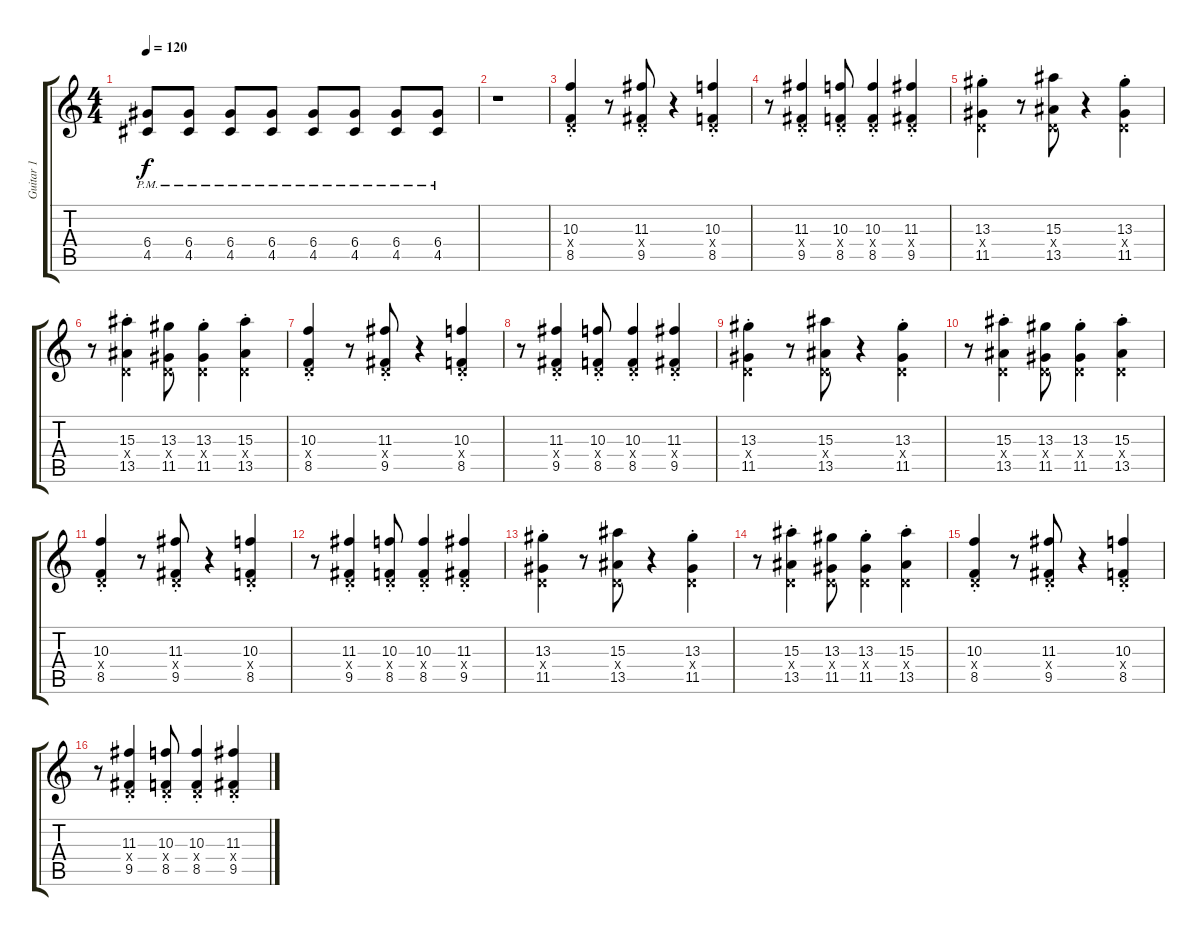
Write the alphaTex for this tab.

\track ("Guitar 1" "Guitar 1") {instrument distortionguitar}
\staff {score tabs}
\tuning (E4 B3 G3 D3 A2 E2) {hide}
\ts (4 4)
\tempo 120
\clef g2
\ks c
(6.4{pm} 4.5{pm}).8{dy f} (6.4{pm} 4.5{pm}).8 (6.4{pm} 4.5{pm}).8 (6.4{pm} 4.5{pm}).8 (6.4{pm} 4.5{pm}).8 (6.4{pm} 4.5{pm}).8 (6.4{pm} 4.5{pm}).8 (6.4{pm} 4.5{pm}).8 |
r.1 |
(10.3{st} 0.4{x} 8.5{st}).4 r.8 (11.3{st} 0.4{x} 9.5{st}).8 r.4 (10.3{st} 0.4{x} 8.5{st}).4 |
r.8 (11.3{st} 0.4{x} 9.5{st}).4 (10.3{st} 0.4{x} 8.5{st}).8 (10.3{st} 0.4{x} 8.5{st}).4 (11.3{st} 0.4{x} 9.5{st}).4 |
(13.3{st} 0.4{x} 11.5{st}).4 r.8 (15.3 0.4{x} 13.5).8 r.4 (13.3{st} 0.4{x} 11.5{st}).4 |
r.8 (15.3{st} 0.4{x} 13.5{st}).4 (13.3 0.4{x} 11.5).8 (13.3{st} 0.4{x} 11.5{st}).4 (15.3{st} 0.4{x} 13.5{st}).4 |
(10.3{st} 0.4{x} 8.5{st}).4 r.8 (11.3{st} 0.4{x} 9.5{st}).8 r.4 (10.3{st} 0.4{x} 8.5{st}).4 |
r.8 (11.3{st} 0.4{x} 9.5{st}).4 (10.3{st} 0.4{x} 8.5{st}).8 (10.3{st} 0.4{x} 8.5{st}).4 (11.3{st} 0.4{x} 9.5{st}).4 |
(13.3{st} 0.4{x} 11.5{st}).4 r.8 (15.3 0.4{x} 13.5).8 r.4 (13.3{st} 0.4{x} 11.5{st}).4 |
r.8 (15.3{st} 0.4{x} 13.5{st}).4 (13.3 0.4{x} 11.5).8 (13.3{st} 0.4{x} 11.5{st}).4 (15.3{st} 0.4{x} 13.5{st}).4 |
(10.3{st} 0.4{x} 8.5{st}).4 r.8 (11.3{st} 0.4{x} 9.5{st}).8 r.4 (10.3{st} 0.4{x} 8.5{st}).4 |
r.8 (11.3{st} 0.4{x} 9.5{st}).4 (10.3{st} 0.4{x} 8.5{st}).8 (10.3{st} 0.4{x} 8.5{st}).4 (11.3{st} 0.4{x} 9.5{st}).4 |
(13.3{st} 0.4{x} 11.5{st}).4 r.8 (15.3 0.4{x} 13.5).8 r.4 (13.3{st} 0.4{x} 11.5{st}).4 |
r.8 (15.3{st} 0.4{x} 13.5{st}).4 (13.3 0.4{x} 11.5).8 (13.3{st} 0.4{x} 11.5{st}).4 (15.3{st} 0.4{x} 13.5{st}).4 |
(10.3{st} 0.4{x} 8.5{st}).4 r.8 (11.3{st} 0.4{x} 9.5{st}).8 r.4 (10.3{st} 0.4{x} 8.5{st}).4 |
r.8 (11.3{st} 0.4{x} 9.5{st}).4 (10.3{st} 0.4{x} 8.5{st}).8 (10.3{st} 0.4{x} 8.5{st}).4 (11.3{st} 0.4{x} 9.5{st}).4
